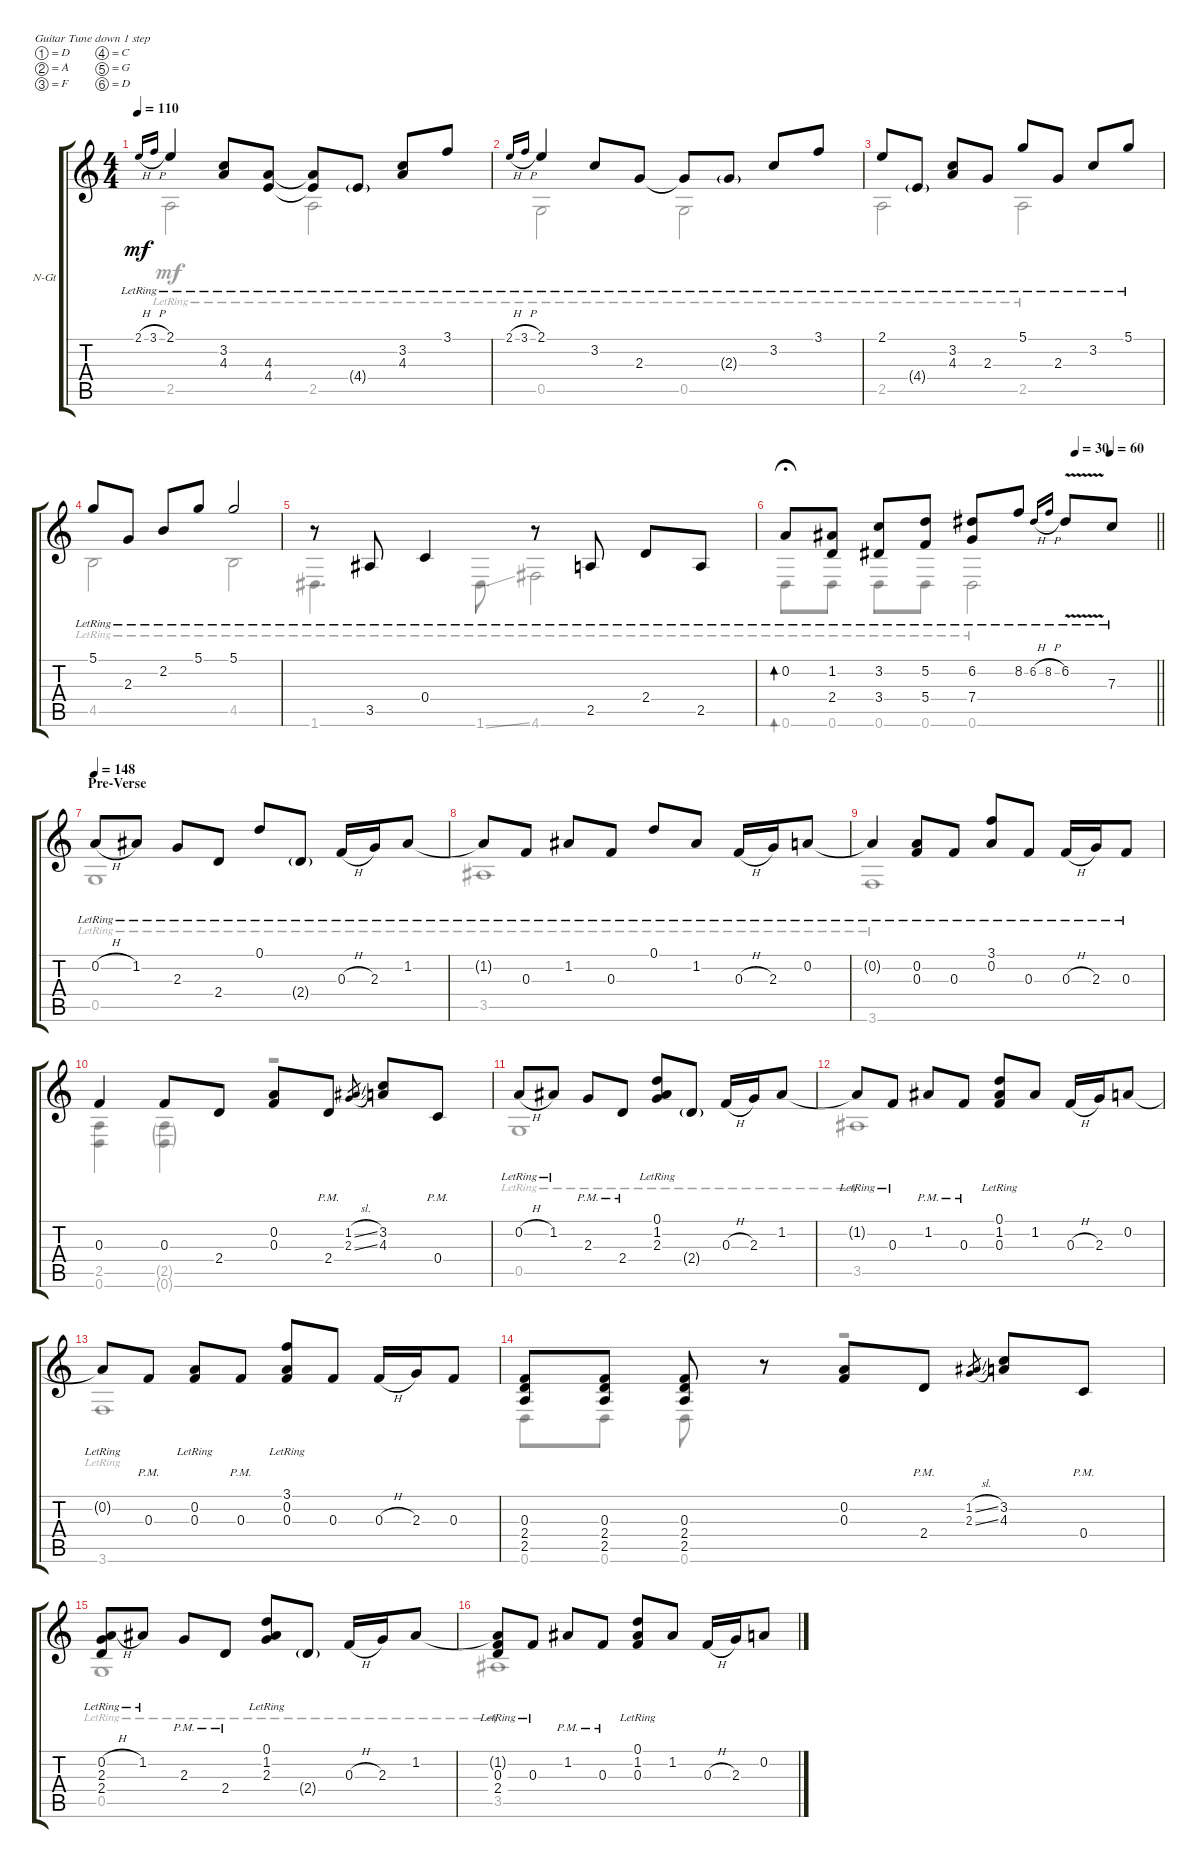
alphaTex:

\defaultSystemsLayout 4
\bracketExtendMode groupsimilarinstruments
\firstSystemTrackNameOrientation horizontal
\otherSystemsTrackNameOrientation horizontal
\track ("Nylon Guitar" "N-Gt") {instrument acousticguitarnylon}
\staff {score tabs}
\tuning (D4 A3 F3 C3 G2 D2)
\voice
\ts (4 4)
\tempo 110
\clef g2
\scale
0.338159
\ks c
2.1{h lr}.16{gr onbeat dy mf} 3.1{h lr}.16{gr onbeat} 2.1{lr}.4 (3.2{lr} 4.3{lr}).8 (4.3{lr} 4.4{lr}).8 (4.3{lr t} 4.4{lr t}).8 4.4{g lr}.8 (3.2{lr} 4.3{lr}).8 3.1{lr}.8 |
\scale
0.309421 2.1{h lr}.16{gr onbeat} 3.1{h lr}.16{gr onbeat} 2.1{lr}.4 3.2{lr}.8 2.3{lr}.8 2.3{lr t}.8 2.3{g lr}.8 3.2{lr}.8 3.1{lr}.8 |
\scale
0.351905 2.1{lr}.8 4.4{g lr}.8 (3.2{lr} 4.3{lr}).8 2.3{lr}.8 5.1{lr}.8 2.3{lr}.8 3.2{lr}.8 5.1{lr}.8 |
\scale
0.322421 5.1{lr}.8 2.3{lr}.8 2.2{lr}.8 5.1{lr}.8 5.1{lr}.2 |
\scale
0.519233 r.8 3.5{lr}.8 0.4{lr}.4 r.8 2.5{lr}.8 2.4{lr}.8 2.5{lr}.8 |
\tempo (30 0.78125)
\tempo (60 0.875)
\scale
0.481001
\barLineRight lightlight
0.2{lr}.8{bd 118 fermata (medium 0.03)} (1.2{lr} 2.4{lr}).8 (3.2{lr} 3.4{lr}).8 (5.2{lr} 5.4{lr}).8 (6.2{lr} 7.4{lr}).8 8.2{lr}.8 6.2{h lr}.16{gr onbeat} 8.2{h lr}.16{gr onbeat} 6.2{v lr}.8 7.3{lr}.8 |
\section ("" "Pre-Verse")
\tempo 148
\scale
0.522007 0.2{h lr}.8 1.2{lr}.8 2.3{lr}.8 2.4{lr}.8 0.1{lr}.8 2.4{g lr}.8 0.3{h lr}.16 2.3{lr}.16 1.2{lr}.8 |
\scale
0.477962 1.2{lr t}.8 0.3{lr}.8 1.2{lr}.8 0.3{lr}.8 0.1{lr}.8 1.2{lr}.8 0.3{h lr}.16 2.3{lr}.16 0.2{lr}.8 |
\scale
0.517987 0.2{lr t}.4 (0.2{lr} 0.3{lr}).8 0.3{lr}.8 (3.1{lr} 0.2{lr}).8 0.3{lr}.8 0.3{h lr}.16 2.3{lr}.16 0.3{lr}.8 |
\scale
0.481963 0.3.4 0.3.8 2.4.8 (0.2 0.3).8 2.4{pm}.8 (1.2{sl} 2.3{sl}).8{gr} (3.2 4.3).8 0.4{pm}.8 |
\scale
0.520577 0.2{h lr}.8 1.2{lr}.8 2.3{pm}.8 2.4{pm}.8 (0.1{lr} 1.2{lr} 2.3{lr}).8 2.4{g}.8 0.3{h}.16 2.3.16 1.2.8 |
\scale
0.479384 1.2{lr t}.8 0.3{lr}.8 1.2{pm}.8 0.3{pm}.8 (0.1{lr} 1.2{lr} 0.3{lr}).8 1.2.8 0.3{h}.16 2.3.16 0.2.8 |
\scale
0.473157 0.2{lr t}.8 0.3{pm}.8 (0.2{lr} 0.3{lr}).8 0.3{pm}.8 (3.1{lr} 0.2{lr} 0.3{lr}).8 0.3.8 0.3{h}.16 2.3.16 0.3.8 |
\scale
0.425041 (2.4 2.5 0.3).8 (2.4 2.5 0.3).8 (2.4 2.5 0.3).8 r.8 (0.2 0.3).8 2.4{pm}.8 (1.2{sl} 2.3{sl}).8{gr} (3.2 4.3).8 0.4{pm}.8 |
(0.2{h lr} 2.4{lr} 2.3{lr}).8 1.2{lr}.8 2.3{pm}.8 2.4{pm}.8 (0.1{lr} 1.2{lr} 2.3{lr}).8 2.4{g}.8 0.3{h}.16 2.3.16 1.2.8 |
(1.2{lr t} 0.3{lr} 2.4{lr}).8 0.3{lr}.8 1.2{pm}.8 0.3{pm}.8 (0.1{lr} 1.2{lr} 0.3{lr}).8 1.2.8 0.3{h}.16 2.3.16 0.2.8
\voice
\clef g2
\ottava regular
\simile none
\scale
0.338159
\ks c
2.5{lr}.2{dy mf} 2.5{lr}.2 |
\scale
0.309421 0.5{lr}.2 0.5{lr}.2 |
\scale
0.351905 2.5{lr}.2 2.5{lr}.2 |
\scale
0.322421 4.5{lr}.2 4.5{lr}.2 |
\scale
0.519233 1.6{lr}.4{d} 1.6{ss lr}.8 4.6{lr}.2 |
\scale
0.481001
\barLineRight lightlight
0.6{lr}.8{bd 0 fermata (medium 0.03)} 0.6{lr}.8 0.6{lr}.8 0.6{lr}.8 0.6{lr}.2 |
\scale
0.522007 0.5{lr}.1 |
\scale
0.477962 3.5{lr}.1 |
\scale
0.517987 3.6{lr}.1 |
\scale
0.481963 (0.6 2.5).4 (0.6{g} 2.5{g}).4 r.2 |
\scale
0.520577 0.5{lr}.1 |
\scale
0.479384 3.5{lr}.1 |
\scale
0.473157 3.6{lr}.1 |
\scale
0.425041 0.6.8 0.6.8 0.6.8 r.8 r.2 |
0.5{lr}.1 |
3.5{lr}.1
